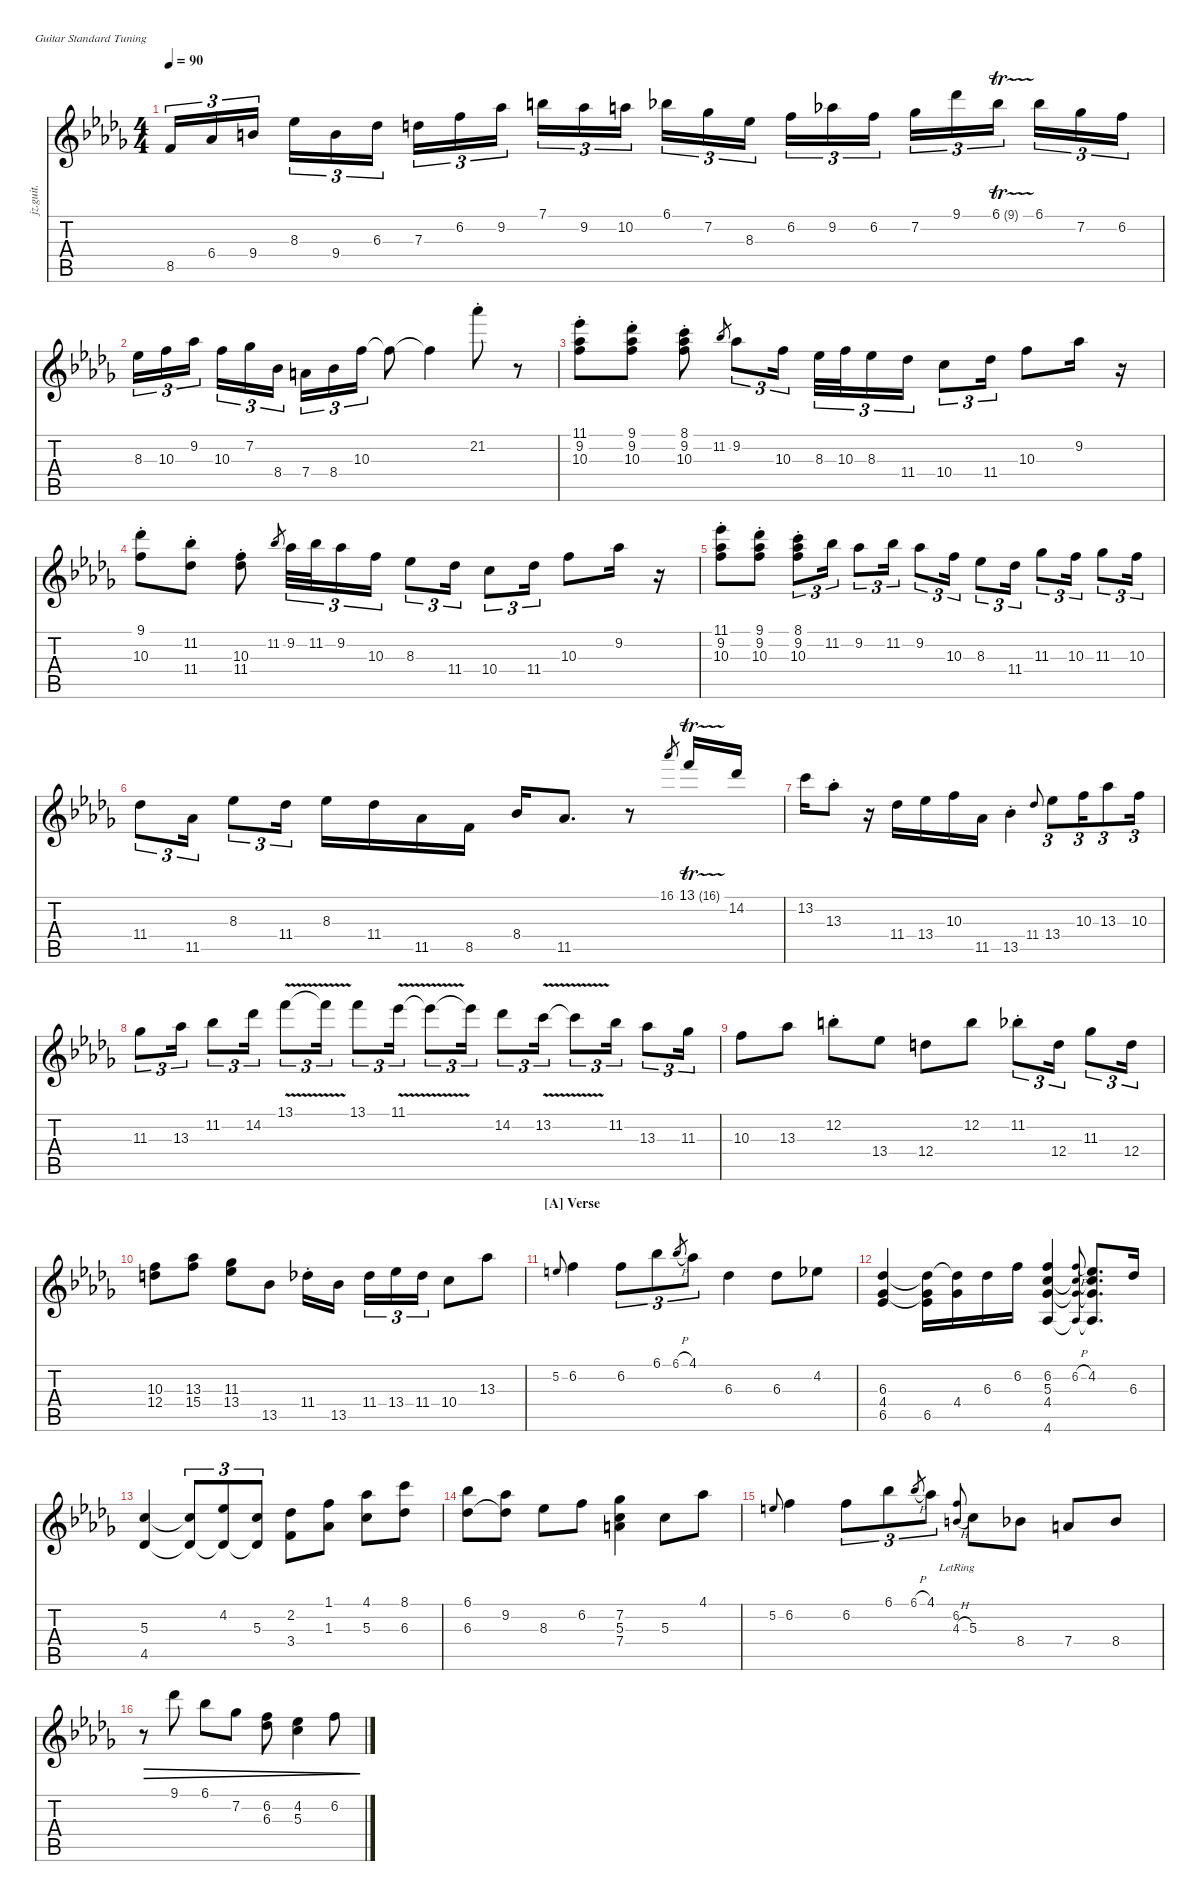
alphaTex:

\defaultSystemsLayout 4
\hideDynamics
\bracketExtendMode nobrackets
\otherSystemsTrackNameOrientation horizontal
\track ("Jazz Guitar" "jz.guit.") {instrument electricguitarjazz}
\staff {score tabs}
\tuning (E4 B3 G3 D3 A2 E2)
\ts (4 4)
\tempo 90
\clef g2
\ks db
8.5{acc forcenatural}.16{tu (3 2) dy mf beam Up} 6.4{acc b}.16{tu (3 2) beam Up} 9.4{acc forcenatural}.16{tu (3 2) beam Up} 8.3{acc b}.16{tu (3 2) beam Down} 9.4{acc forcenatural}.16{tu (3 2) beam Down} 6.3{acc b}.16{tu (3 2) beam Down} 7.3{acc forcenatural}.16{tu (3 2) beam Down} 6.2{acc forcenatural}.16{tu (3 2) beam Down} 9.2{acc b}.16{tu (3 2) beam Down} 7.1{acc forcenatural}.16{tu (3 2) beam Down} 9.2{acc b}.16{tu (3 2) beam Down} 10.2{acc forcenatural}.16{tu (3 2) beam Down} 6.1{acc b}.16{tu (3 2) beam Down} 7.2{acc b}.16{tu (3 2) beam Down} 8.3{acc b}.16{tu (3 2) beam Down} 6.2{acc forcenatural}.16{tu (3 2) beam Down} 9.2{acc b}.16{tu (3 2) beam Down} 6.2{acc forcenatural}.16{tu (3 2) beam Down} 7.2{acc b}.16{tu (3 2) beam Down} 9.1{acc b}.16{tu (3 2) beam Down} 6.1{tr (9 16) acc b}.16{tu (3 2) beam Down} 6.1{acc b}.16{tu (3 2) beam Down} 7.2{acc b}.16{tu (3 2) beam Down} 6.2{acc forcenatural}.16{tu (3 2) beam Down} |
8.3{acc b}.16{tu (3 2) beam Down} 10.3{acc forcenatural}.16{tu (3 2) beam Down} 9.2{acc b}.16{tu (3 2) beam Down} 10.3{acc forcenatural}.16{tu (3 2) beam Down} 7.2{acc b}.16{tu (3 2) beam Down} 8.4{acc b}.16{tu (3 2) beam Down} 7.4{acc forcenatural}.16{tu (3 2) beam Down} 8.4{acc b}.16{tu (3 2) beam Down} 10.3{acc forcenatural}.16{tu (3 2) beam Down} 10.3{t acc forcenatural}.8{beam Down} 10.3{t acc forcenatural}.4{beam Down} 21.2{st acc b}.8{beam Down} r.8{beam Down} |
(11.1{st acc b} 9.2{st acc b} 10.3{st acc forcenatural}).8{beam Down} (9.1{st acc b} 9.2{st acc b} 10.3{st acc forcenatural}).8{beam Down} (8.1{st acc forcenatural} 9.2{st acc b} 10.3{acc forcenatural}).8{beam Down} 11.2{acc b}.8{gr beam Up} 9.2{acc b}.8{tu (3 2) beam Down} 10.3{acc forcenatural}.16{tu (3 2) beam Down} 8.3{acc b}.32{tu (3 2) beam Down} 10.3{acc forcenatural}.32{tu (3 2) beam Down} 8.3{acc b}.16{tu (3 2) beam Down} 11.4{acc b}.16{tu (3 2) beam Down} 10.4{acc forcenatural}.8{tu (3 2) beam Down} 11.4{acc b}.16{tu (3 2) beam Down} 10.3{acc forcenatural}.8{beam Down} 9.2{acc b}.16{beam Down} r.16{beam Down} |
(9.1{st acc b} 10.3{acc forcenatural}).8{beam Down} (11.2{st acc b} 11.4{acc b}).8{beam Down} (10.3{st acc forcenatural} 11.4{acc b}).8{beam Down} 11.2{acc b}.8{gr beam Up} 9.2{acc b}.32{tu (3 2) beam Down} 11.2{acc b}.32{tu (3 2) beam Down} 9.2{acc b}.16{tu (3 2) beam Down} 10.3{acc forcenatural}.16{tu (3 2) beam Down} 8.3{acc b}.8{tu (3 2) beam Down} 11.4{acc b}.16{tu (3 2) beam Down} 10.4{acc forcenatural}.8{tu (3 2) beam Down} 11.4{acc b}.16{tu (3 2) beam Down} 10.3{acc forcenatural}.8{beam Down} 9.2{acc b}.16{beam Down} r.16{beam Down} |
(11.1{st acc b} 9.2{st acc b} 10.3{st acc forcenatural}).8{beam Down} (9.1{st acc b} 9.2{st acc b} 10.3{st acc forcenatural}).8{beam Down} (8.1{st acc forcenatural} 9.2{st acc b} 10.3{acc forcenatural}).8{tu (3 2) beam Down} 11.2{acc b}.16{tu (3 2) beam Down} 9.2{acc b}.8{tu (3 2) beam Down} 11.2{acc b}.16{tu (3 2) beam Down} 9.2{acc b}.8{tu (3 2) beam Down} 10.3{acc forcenatural}.16{tu (3 2) beam Down} 8.3{acc b}.8{tu (3 2) beam Down} 11.4{acc b}.16{tu (3 2) beam Down} 11.3{acc b}.8{tu (3 2) beam Down} 10.3{acc forcenatural}.16{tu (3 2) beam Down} 11.3{acc b}.8{tu (3 2) beam Down} 10.3{acc forcenatural}.16{tu (3 2) beam Down} |
11.4{acc b}.8{tu (3 2) beam Down} 11.5{acc b}.16{tu (3 2) beam Down} 8.3{acc b}.8{tu (3 2) beam Down} 11.4{acc b}.16{tu (3 2) beam Down} 8.3{acc b}.16{beam Down} 11.4{acc b}.16{beam Down} 11.5{acc b}.16{beam Down} 8.5{acc forcenatural}.16{beam Down} 8.4{acc b}.16{beam Up} 11.5{acc b}.8{d beam Up} r.8{beam Up} 16.1{acc b}.8{gr beam Up} 13.1{tr (16 16) acc forcenatural}.16{beam Down} 14.2{acc b}.16{beam Down} |
13.2{acc forcenatural}.16{beam Down} 13.3{st acc b}.8{beam Down} r.16{beam Down} 11.4{acc b}.16{beam Down} 13.4{acc b}.16{beam Down} 10.3{acc forcenatural}.16{beam Down} 11.5{acc b}.16{beam Down} 13.5{st acc b}.4{beam Down} 11.4{acc b}.8{gr onbeat beam Up} 13.4{acc b}.8{tu (3 2) beam Down} 10.3{acc forcenatural}.16{tu (3 2) beam Down} 13.3{acc b}.8{tu (3 2) beam Down} 10.3{acc forcenatural}.16{tu (3 2) beam Down} |
11.3{acc b}.8{tu (3 2) beam Down} 13.3{acc b}.16{tu (3 2) beam Down} 11.2{acc b}.8{tu (3 2) beam Down} 14.2{acc b}.16{tu (3 2) beam Down} 13.1{v acc forcenatural}.8{tu (3 2) beam Down} 13.1{t acc forcenatural}.16{tu (3 2) beam Down} 13.1{acc forcenatural}.8{tu (3 2) beam Down} 11.1{v acc b}.16{tu (3 2) beam Down} 11.1{t acc b}.8{tu (3 2) beam Down} 11.1{t acc b}.16{tu (3 2) beam Down} 14.2{acc b}.8{tu (3 2) beam Down} 13.2{v acc forcenatural}.16{tu (3 2) beam Down} 13.2{t acc forcenatural}.8{tu (3 2) beam Down} 11.2{acc b}.16{tu (3 2) beam Down} 13.3{acc b}.8{tu (3 2) beam Down} 11.3{acc b}.16{tu (3 2) beam Down} |
10.3{acc forcenatural}.8{beam Down} 13.3{acc b}.8{beam Down} 12.2{st acc forcenatural}.8{beam Down} 13.4{acc b}.8{beam Down} 12.4{acc forcenatural}.8{beam Down} 12.2{acc forcenatural}.8{beam Down} 11.2{st acc b}.8{tu (3 2) beam Down} 12.4{acc forcenatural}.16{tu (3 2) beam Down} 11.3{acc b}.8{tu (3 2) beam Down} 12.4{acc forcenatural}.16{tu (3 2) beam Down} |
(12.4{acc forcenatural} 10.3{acc forcenatural}).8{beam Down} (15.4{acc forcenatural} 13.3{acc b}).8{beam Down} (11.3{acc b} 13.4{acc b}).8{beam Down} 13.5{acc b}.8{beam Down} 11.4{st acc b}.16{beam Down} 13.5{acc b}.16{beam Down} 11.4{acc b}.16{tu (3 2) beam Down} 13.4{acc b}.16{tu (3 2) beam Down} 11.4{acc b}.16{tu (3 2) beam Down} 10.4{acc forcenatural}.8{beam Down} 13.3{acc b}.8{beam Down} |
\section ("A" "Verse")
5.2{acc forcenatural}.8{gr onbeat beam Up} 6.2{acc forcenatural}.4{beam Down} 6.2{acc forcenatural}.8{tu (3 2) beam Down} 6.1{acc b}.8{tu (3 2) beam Down} 6.1{h acc b}.8{tu (3 2) gr beam Up} 4.1{acc b}.8{tu (3 2) beam Down} 6.3{acc b}.4{beam Down} 6.3{acc b}.8{dy mp beam Down} 4.2{acc b}.8{beam Down} |
(4.4{acc b} 6.3{acc b} 6.5{acc b}).4{dy p beam Up} (6.5{acc b} 6.3{t acc b} 4.4{t acc b}).16{dy mf beam Down} (4.4{acc b} 6.3{t acc b}).16{beam Down} 6.3{acc b}.16{beam Down} 6.2{acc forcenatural}.16{beam Down} (6.2{acc forcenatural} 5.3{acc forcenatural} 4.4{acc b} 4.6{acc b}).4{dy mp beam Up} (6.2{h acc forcenatural} 5.3{t acc forcenatural} 4.4{t acc b} 4.6{t acc b}).8{gr onbeat dy f beam Up} (4.2{acc b} 5.3{t acc forcenatural} 4.4{t acc b} 4.6{t acc b}).8{d beam Up} 6.3{acc b}.16{beam Up} |
(5.3{acc forcenatural} 4.5{acc b}).4{dy mp beam Up} (5.3{t acc forcenatural} 4.5{t acc b}).8{tu (3 2) beam Up} (4.2{acc b} 4.5{t acc b}).8{tu (3 2) beam Up} (5.3{acc forcenatural} 4.5{t acc b}).8{tu (3 2) beam Up} (2.2{acc b} 3.4{acc forcenatural}).8{beam Down} (1.1{acc forcenatural} 1.3{acc b}).8{beam Down} (4.1{acc b} 5.3{acc forcenatural}).8{beam Down} (8.1{acc forcenatural} 6.3{acc b}).8{beam Down} |
(6.1{acc b} 6.3{acc b}).8{beam Down} (9.2{acc b} 6.3{t acc b}).8{beam Down} 8.3{acc b}.8{beam Down} 6.2{acc forcenatural}.8{beam Down} (7.4{acc forcenatural} 5.3{acc forcenatural} 7.2{acc b}).4{beam Down} 5.3{acc forcenatural}.8{beam Down} 4.1{acc b}.8{beam Down} |
5.2{acc forcenatural}.8{gr onbeat beam Up} 6.2{acc forcenatural}.4{beam Down} 6.2{acc forcenatural}.8{tu (3 2) beam Down} 6.1{acc b}.8{tu (3 2) beam Down} 6.1{h acc b}.8{tu (3 2) gr beam Up} 4.1{acc b}.8{tu (3 2) beam Down} (4.3{h acc forcenatural} 6.2{lr acc forcenatural}).8{gr onbeat beam Up} 5.3{acc forcenatural}.8{beam Down} 8.4{acc b}.8{beam Down} 7.4{acc forcenatural}.8{beam Up} 8.4{acc b}.8{beam Up} |
r.8{dec beam Down} 9.1{acc b}.8{dec beam Down} 6.1{acc b}.8{dec beam Down} 7.2{acc b}.8{dec beam Down} (6.2{acc forcenatural} 6.3{acc b}).8{dec beam Down} (4.2{acc b} 5.3{acc forcenatural}).4{dec beam Down} 6.2{acc forcenatural}.8{dec beam Down}
